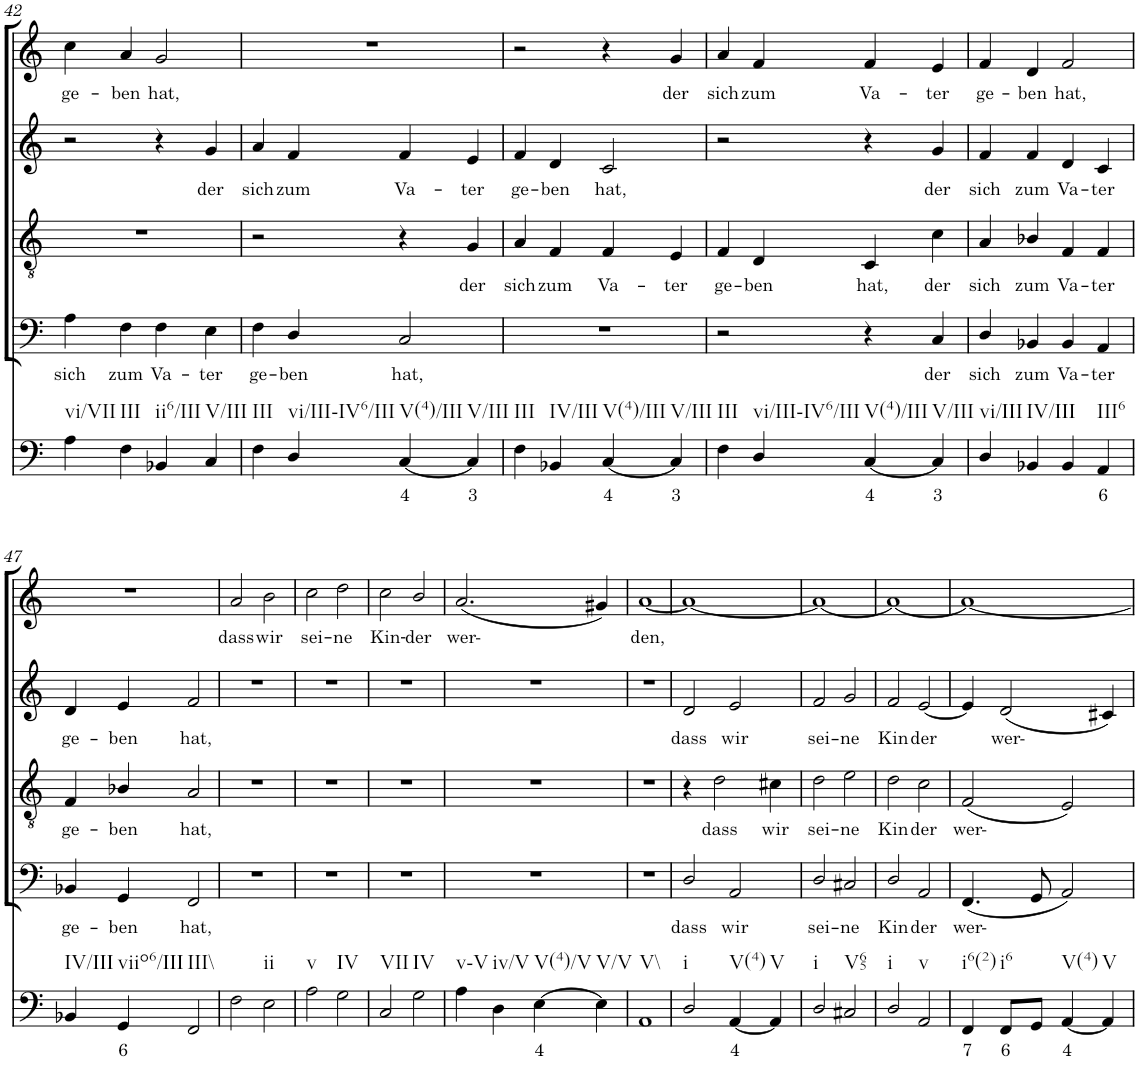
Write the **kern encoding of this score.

**kern	**text	**kern	**text	**kern	**text	**kern	**text	**kern	**text
*part5	*part5	*part4	*part4	*part3	*part3	*part2	*part2	*part1	*part1
*staff5	*staff5	*staff4	*staff4	*staff3	*staff3	*staff2	*staff2	*staff1	*staff1
*I"Continuo	*	*I"Bass	*	*I"Tenor	*	*I"Soprano II	*	*I"Soprano I	*
!!LO:PB:g=z
*clefF4	*	*clefF4	*	*clefGv2	*	*clefG2	*	*clefG2	*
*k[]	*	*k[]	*	*k[]	*	*k[]	*	*k[]	*
*M4/4	*	*M4/4	*	*M4/4	*	*M4/4	*	*M4/4	*
=42	=42	=42	=42	=42	=42	=42	=42	=42	=42
!LO:TX:b:t=vi/VII	!	!	!	!	!	!	!	!	!
!	!	!	!LO:LY:b	!	!	!	!	!	!LO:LY:b
4A\	.	4A\	sich	1r	.	2r	.	4cc\	ge-
!LO:TX:b:t=III	!	!	!	!	!	!	!	!	!
!	!	!	!LO:LY:b	!	!	!	!	!	!LO:LY:b
4F\	.	4F\	zum	.	.	.	.	4a/	ben
!LO:TX:b:t=ii6/III	!	!	!	!	!	!	!	!	!
!	!	!	!LO:LY:b	!	!	!	!	!	!LO:LY:b
4BB-X/	.	4F\	Va-	.	.	4r	.	2g/	hat,
!LO:TX:b:t=V/III	!	!	!	!	!	!	!	!	!
!	!	!	!LO:LY:b	!	!	!	!LO:LY:b	!	!
4C/	.	4E\	ter	.	.	4g/	der	.	.
=43	=43	=43	=43	=43	=43	=43	=43	=43	=43
!LO:TX:b:t=III	!	!	!	!	!	!	!	!	!
!	!	!	!LO:LY:b	!	!	!	!LO:LY:b	!	!
4F\	.	4F\	ge-	2r	.	4a/	sich	1r	.
!LO:TX:b:t=vi/III-IV6/III	!	!	!	!	!	!	!	!	!
!	!	!	!LO:LY:b	!	!	!	!LO:LY:b	!	!
4D/	.	4D/	ben	.	.	4f/	zum	.	.
!LO:TX:b:t=V(4)/III	!	!	!	!	!	!	!	!	!
!	!LO:LY:b	!	!LO:LY:b	!	!	!	!LO:LY:b	!	!
[4C/	4	2C/	hat,	4r	.	4f/	Va-	.	.
!LO:TX:b:t=V/III	!	!	!	!	!	!	!	!	!
!	!LO:LY:b	!	!	!	!LO:LY:b	!	!LO:LY:b	!	!
4C/]	3	.	.	4G/	der	4e/	ter	.	.
=44	=44	=44	=44	=44	=44	=44	=44	=44	=44
!LO:TX:b:t=III	!	!	!	!	!	!	!	!	!
!	!	!	!	!	!LO:LY:b	!	!LO:LY:b	!	!
4F\	.	1r	.	4A/	sich	4f/	ge-	2r	.
!LO:TX:b:t=IV/III	!	!	!	!	!	!	!	!	!
!	!	!	!	!	!LO:LY:b	!	!LO:LY:b	!	!
4BB-X/	.	.	.	4F/	zum	4d/	ben	.	.
!LO:TX:b:t=V(4)/III	!	!	!	!	!	!	!	!	!
!	!LO:LY:b	!	!	!	!LO:LY:b	!	!LO:LY:b	!	!
[4C/	4	.	.	4F/	Va-	2c/	hat,	4r	.
!LO:TX:b:t=V/III	!	!	!	!	!	!	!	!	!
!	!LO:LY:b	!	!	!	!LO:LY:b	!	!	!	!LO:LY:b
4C/]	3	.	.	4E/	ter	.	.	4g/	der
=45	=45	=45	=45	=45	=45	=45	=45	=45	=45
!LO:TX:b:t=III	!	!	!	!	!	!	!	!	!
!	!	!	!	!	!LO:LY:b	!	!	!	!LO:LY:b
4F\	.	2r	.	4F/	ge-	2r	.	4a/	sich
!LO:TX:b:t=vi/III-IV6/III	!	!	!	!	!	!	!	!	!
!	!	!	!	!	!LO:LY:b	!	!	!	!LO:LY:b
4D/	.	.	.	4D/	ben	.	.	4f/	zum
!LO:TX:b:t=V(4)/III	!	!	!	!	!	!	!	!	!
!	!LO:LY:b	!	!	!	!LO:LY:b	!	!	!	!LO:LY:b
[4C/	4	4r	.	4C/	hat,	4r	.	4f/	Va-
!LO:TX:b:t=V/III	!	!	!	!	!	!	!	!	!
!	!LO:LY:b	!	!LO:LY:b	!	!LO:LY:b	!	!LO:LY:b	!	!LO:LY:b
4C/]	3	4C/	der	4c\	der	4g/	der	4e/	ter
=46	=46	=46	=46	=46	=46	=46	=46	=46	=46
!LO:TX:b:t=vi/III	!	!	!	!	!	!	!	!	!
!	!	!	!LO:LY:b	!	!LO:LY:b	!	!LO:LY:b	!	!LO:LY:b
4D/	.	4D/	sich	4A/	sich	4f/	sich	4f/	ge-
!LO:TX:b:t=IV/III	!	!	!	!	!	!	!	!	!
!	!	!	!LO:LY:b	!	!LO:LY:b	!	!LO:LY:b	!	!LO:LY:b
4BB-X/	.	4BB-X/	zum	4B-X/	zum	4f/	zum	4d/	ben
!	!	!	!LO:LY:b	!	!LO:LY:b	!	!LO:LY:b	!	!LO:LY:b
4BB-/	.	4BB-/	Va-	4F/	Va-	4d/	Va-	2f/	hat,
!LO:TX:b:t=III6	!	!	!	!	!	!	!	!	!
!	!LO:LY:b	!	!LO:LY:b	!	!LO:LY:b	!	!LO:LY:b	!	!
4AA/	6	4AA/	ter	4F/	ter	4c/	ter	.	.
!!LO:LB:g=z
=47	=47	=47	=47	=47	=47	=47	=47	=47	=47
!LO:TX:b:t=IV/III	!	!	!	!	!	!	!	!	!
!	!	!	!LO:LY:b	!	!LO:LY:b	!	!LO:LY:b	!	!
4BB-X/	.	4BB-X/	ge-	4F/	ge-	4d/	ge-	1r	.
!LO:TX:b:t=viio6/III	!	!	!	!	!	!	!	!	!
!	!LO:LY:b	!	!LO:LY:b	!	!LO:LY:b	!	!LO:LY:b	!	!
4GG/	6	4GG/	ben	4B-X/	ben	4e/	ben	.	.
!LO:TX:b:t=III\\	!	!	!	!	!	!	!	!	!
!	!	!	!LO:LY:b	!	!LO:LY:b	!	!LO:LY:b	!	!
2FF/	.	2FF/	hat,	2A/	hat,	2f/	hat,	.	.
=48	=48	=48	=48	=48	=48	=48	=48	=48	=48
!	!	!	!	!	!	!	!	!	!LO:LY:b
2F\	.	1r	.	1r	.	1r	.	2a/	dass
!LO:TX:b:t=ii	!	!	!	!	!	!	!	!	!
!	!	!	!	!	!	!	!	!	!LO:LY:b
2E\	.	.	.	.	.	.	.	2b\	wir
=49	=49	=49	=49	=49	=49	=49	=49	=49	=49
!LO:TX:b:t=v	!	!	!	!	!	!	!	!	!
!	!	!	!	!	!	!	!	!	!LO:LY:b
2A\	.	1r	.	1r	.	1r	.	2cc\	sei-
!LO:TX:b:t=IV	!	!	!	!	!	!	!	!	!
!	!	!	!	!	!	!	!	!	!LO:LY:b
2G\	.	.	.	.	.	.	.	2dd\	ne
=50	=50	=50	=50	=50	=50	=50	=50	=50	=50
!LO:TX:b:t=VII	!	!	!	!	!	!	!	!	!
!	!	!	!	!	!	!	!	!	!LO:LY:b
2C/	.	1r	.	1r	.	1r	.	2cc\	Kin-
!LO:TX:b:t=IV	!	!	!	!	!	!	!	!	!
!	!	!	!	!	!	!	!	!	!LO:LY:b
2G\	.	.	.	.	.	.	.	2b/	der
=51	=51	=51	=51	=51	=51	=51	=51	=51	=51
!LO:TX:b:t=v-V	!	!	!	!	!	!	!	!	!
!	!	!	!	!	!	!	!	!	!LO:LY:b
4A\	.	1r	.	1r	.	1r	.	(2.a/	wer-
!LO:TX:b:t=iv/V	!	!	!	!	!	!	!	!	!
4D\	.	.	.	.	.	.	.	.	.
!LO:TX:b:t=V(4)/V	!	!	!	!	!	!	!	!	!
!	!LO:LY:b	!	!	!	!	!	!	!	!
[4E\	4	.	.	.	.	.	.	.	.
!LO:TX:b:t=V/V	!	!	!	!	!	!	!	!	!
4E\]	.	.	.	.	.	.	.	4g#X/)	.
=52	=52	=52	=52	=52	=52	=52	=52	=52	=52
!LO:TX:b:t=V\\	!	!	!	!	!	!	!	!	!
!	!	!	!	!	!	!	!	!	!LO:LY:b
1AA	.	1r	.	1r	.	1r	.	[1a	den,
=53	=53	=53	=53	=53	=53	=53	=53	=53	=53
!LO:TX:b:t=i	!	!	!	!	!	!	!	!	!
!	!	!	!LO:LY:b	!	!	!	!LO:LY:b	!	!
2D/	.	2D/	dass	4r	.	2d/	dass	1a_	.
!	!	!	!	!	!LO:LY:b	!	!	!	!
.	.	.	.	2d\	dass	.	.	.	.
!LO:TX:b:t=V(4)	!	!	!	!	!	!	!	!	!
!	!LO:LY:b	!	!LO:LY:b	!	!	!	!LO:LY:b	!	!
[4AA/	4	2AA/	wir	.	.	2e/	wir	.	.
!LO:TX:b:t=V	!	!	!	!	!	!	!	!	!
!	!	!	!	!	!LO:LY:b	!	!	!	!
4AA/]	.	.	.	4c#X\	wir	.	.	.	.
=54	=54	=54	=54	=54	=54	=54	=54	=54	=54
!LO:TX:b:t=i	!	!	!	!	!	!	!	!	!
!	!	!	!LO:LY:b	!	!LO:LY:b	!	!LO:LY:b	!	!
2D/	.	2D/	sei-	2d\	sei-	2f/	sei-	1a_	.
!LO:TX:b:t=V65	!	!	!	!	!	!	!	!	!
!	!	!	!LO:LY:b	!	!LO:LY:b	!	!LO:LY:b	!	!
2C#X/	.	2C#X/	ne	2e\	ne	2g/	ne	.	.
=55	=55	=55	=55	=55	=55	=55	=55	=55	=55
!LO:TX:b:t=i	!	!	!	!	!	!	!	!	!
!	!	!	!LO:LY:b	!	!LO:LY:b	!	!LO:LY:b	!	!
2D/	.	2D/	Kin-	2d\	Kin-	2f/	Kin-	1a_	.
!LO:TX:b:t=v	!	!	!	!	!	!	!	!	!
!	!	!	!LO:LY:b	!	!LO:LY:b	!	!LO:LY:b	!	!
2AA/	.	2AA/	der	2c\	der	[2e/	der	.	.
=56	=56	=56	=56	=56	=56	=56	=56	=56	=56
!LO:TX:b:t=i6(2)	!	!	!	!	!	!	!	!	!
!	!LO:LY:b	!	!LO:LY:b	!	!LO:LY:b	!	!	!	!
4FF/	7	(4.FF/	wer-	(2F/	wer-	4e/]	.	1a_	.
!LO:TX:b:t=i6	!	!	!	!	!	!	!	!	!
!	!LO:LY:b	!	!	!	!	!	!LO:LY:b	!	!
8FF/L	6	.	.	.	.	(2d/	wer-	.	.
8GG/J	.	8GG/	.	.	.	.	.	.	.
!LO:TX:b:t=V(4)	!	!	!	!	!	!	!	!	!
!	!LO:LY:b	!	!	!	!	!	!	!	!
[4AA/	4	2AA/)	.	2E/)	.	.	.	.	.
!LO:TX:b:t=V	!	!	!	!	!	!	!	!	!
4AA/]	.	.	.	.	.	4c#X/)	.	.	.
=	=	=	=	=	=	=	=	=	=
*-	*-	*-	*-	*-	*-	*-	*-	*-	*-
